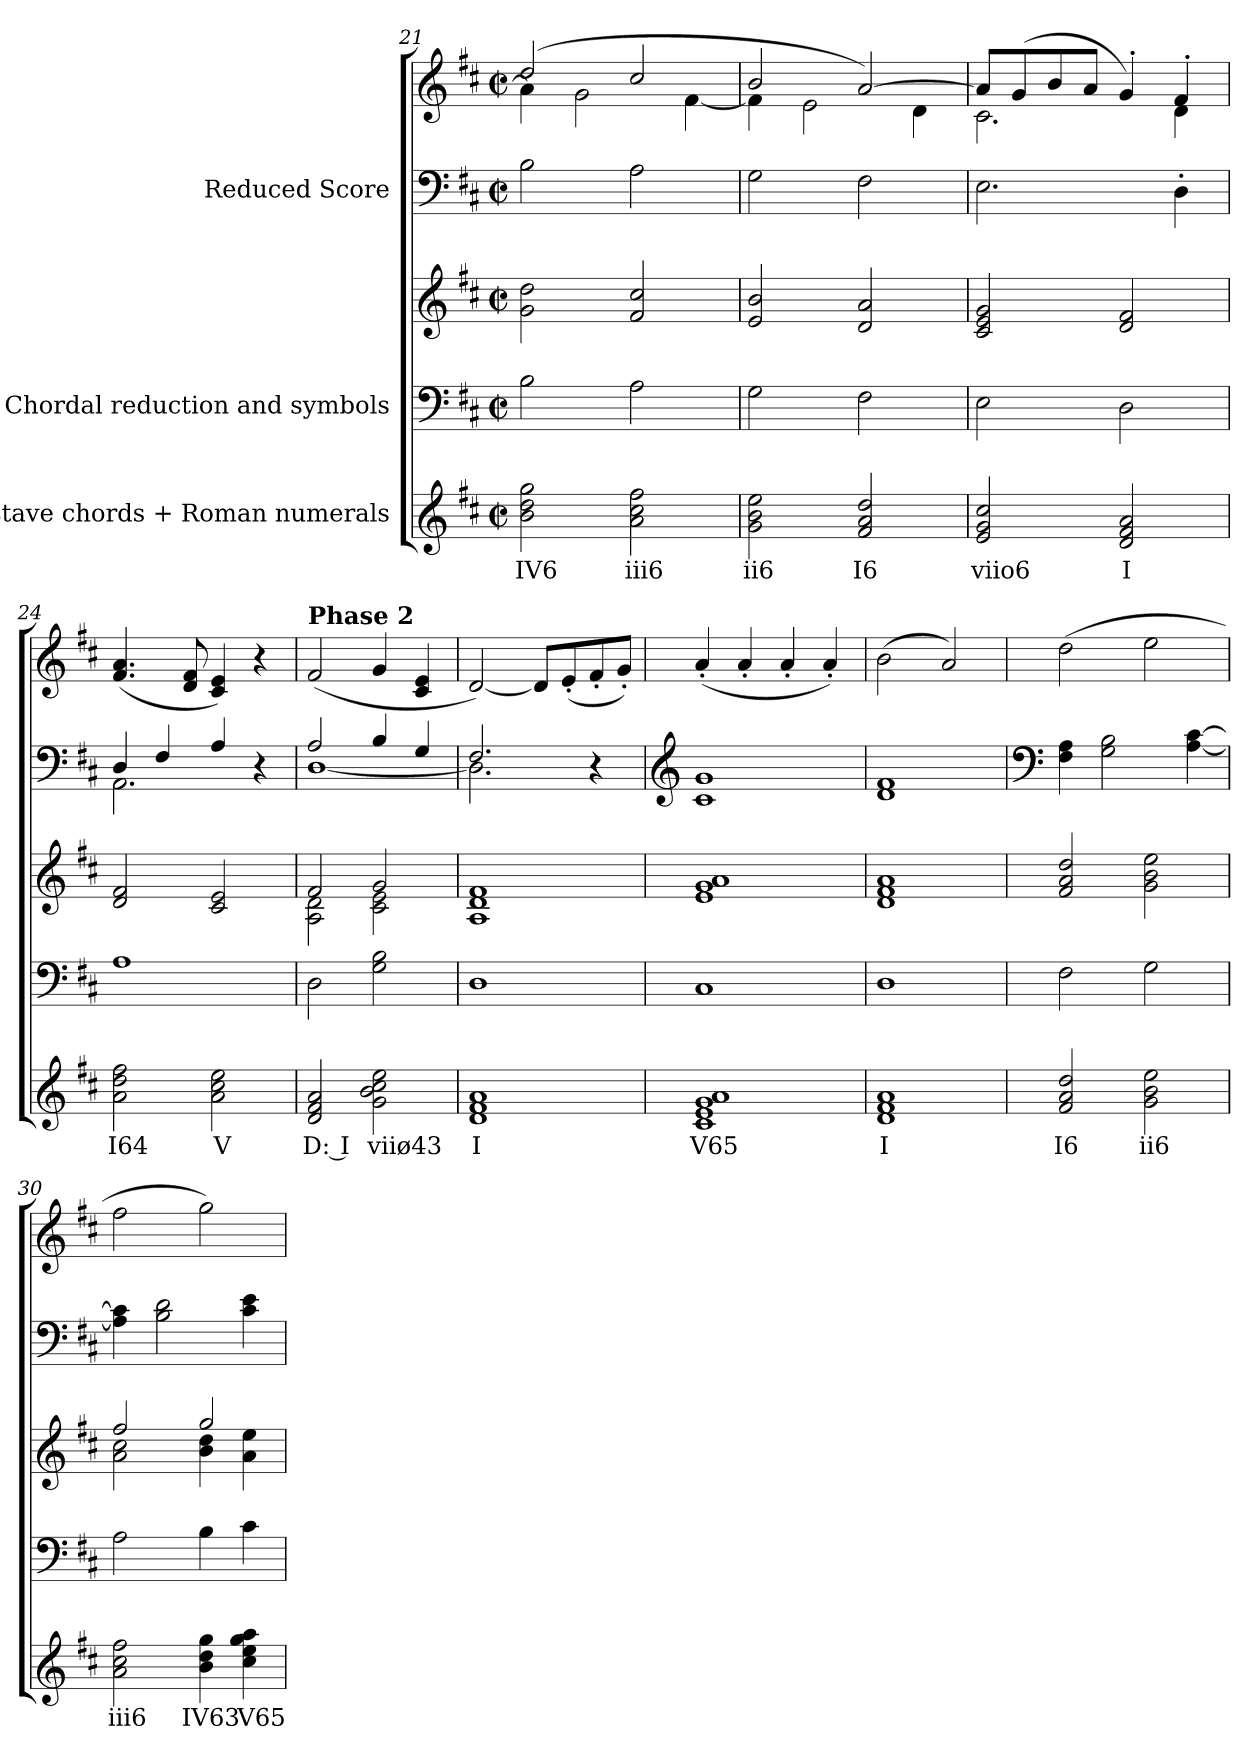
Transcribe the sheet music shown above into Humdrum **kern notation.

**kern	**text	**kern	**kern	**kern	**kern
*part3	*part3	*part2	*part2	*part1	*part1
*staff5	*staff5	*staff4	*staff3	*staff2	*staff1
*I"One-stave chords + Roman numerals	*	*I"Chordal reduction and symbols	*	*I"Reduced Score	*
!!LO:PB:g=z
*clefG2	*	*clefF4	*clefG2	*clefF4	*clefG2
*k[f#c#]	*	*k[f#c#]	*k[f#c#]	*k[f#c#]	*k[f#c#]
*	*	*D:	*D:	*D:	*D:
*M2/2	*	*M2/2	*M2/2	*M2/2	*M2/2
*met(c|)	*	*met(c|)	*met(c|)	*met(c|)	*met(c|)
=21	=21	=21	=21	=21	=21
!	!LO:LY:b	!	!	!	!
*	*	*	*	*	*^
2b\ 2dd\ 2gg\	IV6	2B\	2g\ 2dd\	2B\	(>2dd/	4a\]
.	.	.	.	.	.	2g\
!	!LO:LY:b	!	!	!	!	!
2a\ 2cc#\ 2ff#\	iii6	2A\	2f#/ 2cc#/	2A\	2cc#/	.
.	.	.	.	.	.	[4f#\
=22	=22	=22	=22	=22	=22	=22
!	!LO:LY:b	!	!	!	!	!
2g\ 2b\ 2ee\	ii6	2G\	2e/ 2b/	2G\	2b/	4f#\]
.	.	.	.	.	.	2e\
!	!LO:LY:b	!	!	!	!	!
2f#/ 2a/ 2dd/	I6	2F#\	2d/ 2a/	2F#\	[2a/)	.
.	.	.	.	.	.	4d\
=23	=23	=23	=23	=23	=23	=23
!	!LO:LY:b	!	!	!	!	!
2e/ 2g/ 2cc#/	viio6	2E\	2c#/ 2e/ 2g/	2.E\	8a/L]	2.c#\
.	.	.	.	.	(>8g/	.
.	.	.	.	.	8b/	.
.	.	.	.	.	8a/J	.
!	!LO:LY:b	!	!	!	!	!
2d/ 2f#/ 2a/	I	2D\	2d/ 2f#/	.	4g'/)	.
.	.	.	.	4D'\	4f#'/	4d\
=24	=24	=24	=24	=24	=24	=24
!	!LO:LY:b	!	!	!	!	!
*	*	*	*	*^	*v	*v
2a\ 2dd\ 2ff#\	I64	1A	2d/ 2f#/	4D/	2.AA\	(<4.f#/ 4.a/
.	.	.	.	4F#/	.	.
.	.	.	.	.	.	8d/ 8f#/
!	!LO:LY:b	!	!	!	!	!
2a\ 2cc#\ 2ee\	V	.	2c#/ 2e/	4A/	.	4c#/ 4e/)
.	.	.	.	4r	4ryy	4r
!!LO:LB:g=z
=25	=25	=25	=25	=25	=25	=25
!	!	!	!	!	!	!LO:TX:a:B:t=Phase 2
!	!LO:LY:b	!	!	!	!	!
*	*	*	*^	*	*	*
2d/ 2f#/ 2a/	D: I	2D\	2f#/	2A\ 2d\	2A/	[1D	(<2f#/
!	!LO:LY:b	!	!	!	!	!	!
2g\ 2b\ 2cc#\ 2ee\	viiø43	2G\ 2B\	2g/	2c#\ 2e\	4B/	.	4g/
.	.	.	.	.	4G/	.	4c#/ 4e/
*	*	*	*v	*v	*	*	*
=26	=26	=26	=26	=26	=26	=26
!	!LO:LY:b	!	!	!	!	!
1d 1f# 1a	I	1D	1A 1d 1f#	2.F#/	2.D\]	[2d/)
.	.	.	.	.	.	8d/L]
.	.	.	.	.	.	(<8e'/
.	.	.	.	4r	4ryy	8f#'/
.	.	.	.	.	.	8g'/J)
*	*	*	*	*v	*v	*
=27	=27	=27	=27	=27	=27
*	*	*	*	*clefG2	*
!	!LO:LY:b	!	!	!	!
1c# 1e 1g 1a	V65	1C#	1e 1g 1a	1c# 1g	(<4a'/
.	.	.	.	.	4a'/
.	.	.	.	.	4a'/
.	.	.	.	.	4a'/)
=28	=28	=28	=28	=28	=28
!	!LO:LY:b	!	!	!	!
1d 1f# 1a	I	1D	1d 1f# 1a	1d 1f#	(>2b\
.	.	.	.	.	2a/)
!!LO:PB:g=z
=29	=29	=29	=29	=29	=29
*	*	*	*	*clefF4	*
!	!LO:LY:b	!	!	!	!
2f#/ 2a/ 2dd/	I6	2F#\	2f#/ 2a/ 2dd/	4F#\ 4A\	(>2dd\
.	.	.	.	2G\ 2B\	.
!	!LO:LY:b	!	!	!	!
2g\ 2b\ 2ee\	ii6	2G\	2g\ 2b\ 2ee\	.	2ee\
.	.	.	.	[4A\ [4c#\	.
=30	=30	=30	=30	=30	=30
!	!LO:LY:b	!	!	!	!
*	*	*	*^	*	*
2a\ 2cc#\ 2ff#\	iii6	2A\	2ff#/	2a\ 2cc#\	4A\] 4c#\]	2ff#\
.	.	.	.	.	2B\ 2d\	.
!	!LO:LY:b	!	!	!	!	!
4b\ 4dd\ 4gg\	IV63	4B\	2gg/	4b\ 4dd\	.	2gg\)
!	!LO:LY:b	!	!	!	!	!
4cc#\ 4ee\ 4gg\ 4aa\	V65	4c#\	.	4a\ 4ee\	4c#\ 4e\	.
*	*	*	*v	*v	*	*
=	=	=	=	=	=
*-	*-	*-	*-	*-	*-
